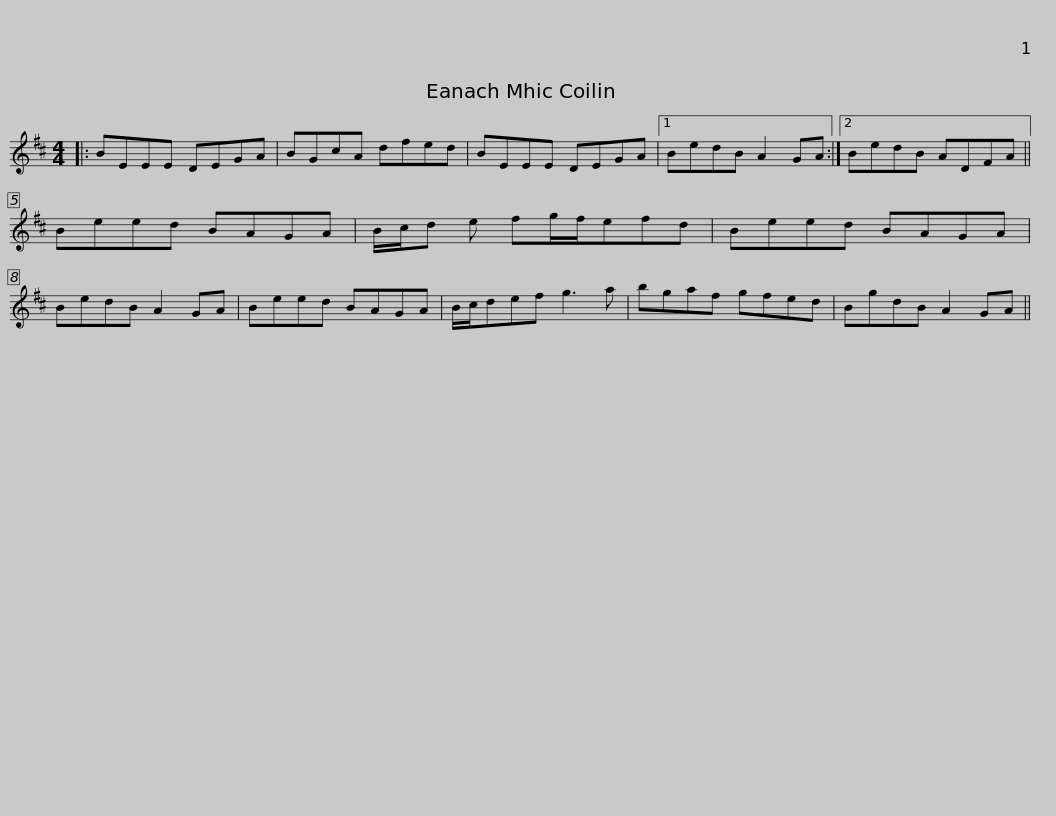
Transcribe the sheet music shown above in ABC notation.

X:1
L:1/8
M:4/4
I:linebreak $
K:D
V:1 treble
V:1
|: BEEE DEGA | BGcA dfed | BEEE DEGA |1 BedB A2 GA :|2 BedB ADFA ||$ %5
 Beed BAGA | B/c/d e fg/f/efd | Beed BAGA | BedB A2 GA | Beed BAGA |$ %10
 B/c/def g3 a | bgaf gfed | BgdB A2 GA || %13
